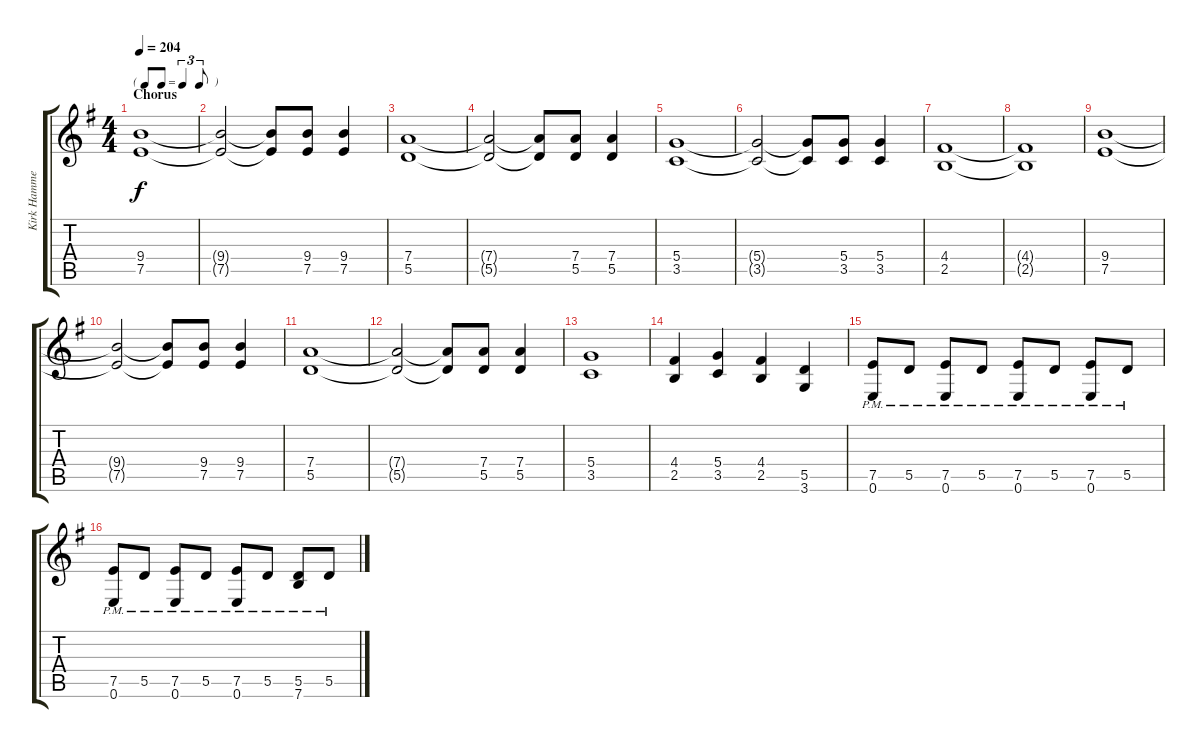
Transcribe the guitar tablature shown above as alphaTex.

\track ("Kirk Hammet" "Kirk Hamme") {instrument distortionguitar}
\staff {score tabs}
\tuning (E4 B3 G3 D3 A2 E2) {hide}
\ts (4 4)
\tf triplet8th
\section ("" "Chorus")
\tempo 204
\clef g2
\ks eminor
(9.4 7.5).1{dy f} |
(9.4{t} 7.5{t}).2 (9.4{t} 7.5{t}).8 (9.4 7.5).8 (9.4 7.5).4 |
(7.4 5.5).1 |
(7.4{t} 5.5{t}).2 (7.4{t} 5.5{t}).8 (7.4 5.5).8 (7.4 5.5).4 |
(5.4 3.5).1 |
(5.4{t} 3.5{t}).2 (5.4{t} 3.5{t}).8 (5.4 3.5).8 (5.4 3.5).4 |
(4.4 2.5).1 |
(4.4{t} 2.5{t}).1 |
(9.4 7.5).1 |
(9.4{t} 7.5{t}).2 (9.4{t} 7.5{t}).8 (9.4 7.5).8 (9.4 7.5).4 |
(7.4 5.5).1 |
(7.4{t} 5.5{t}).2 (7.4{t} 5.5{t}).8 (7.4 5.5).8 (7.4 5.5).4 |
(5.4 3.5).1 |
(4.4 2.5).4 (5.4 3.5).4 (4.4 2.5).4 (5.5 3.6).4 |
(7.5{pm} 0.6{pm}).8 5.5{pm}.8 (7.5{pm} 0.6{pm}).8 5.5{pm}.8 (7.5{pm} 0.6{pm}).8 5.5{pm}.8 (7.5{pm} 0.6{pm}).8 5.5{pm}.8 |
(7.5{pm} 0.6{pm}).8 5.5{pm}.8 (7.5{pm} 0.6{pm}).8 5.5{pm}.8 (7.5{pm} 0.6{pm}).8 5.5{pm}.8 (5.5{pm} 7.6{pm}).8 5.5{pm}.8
